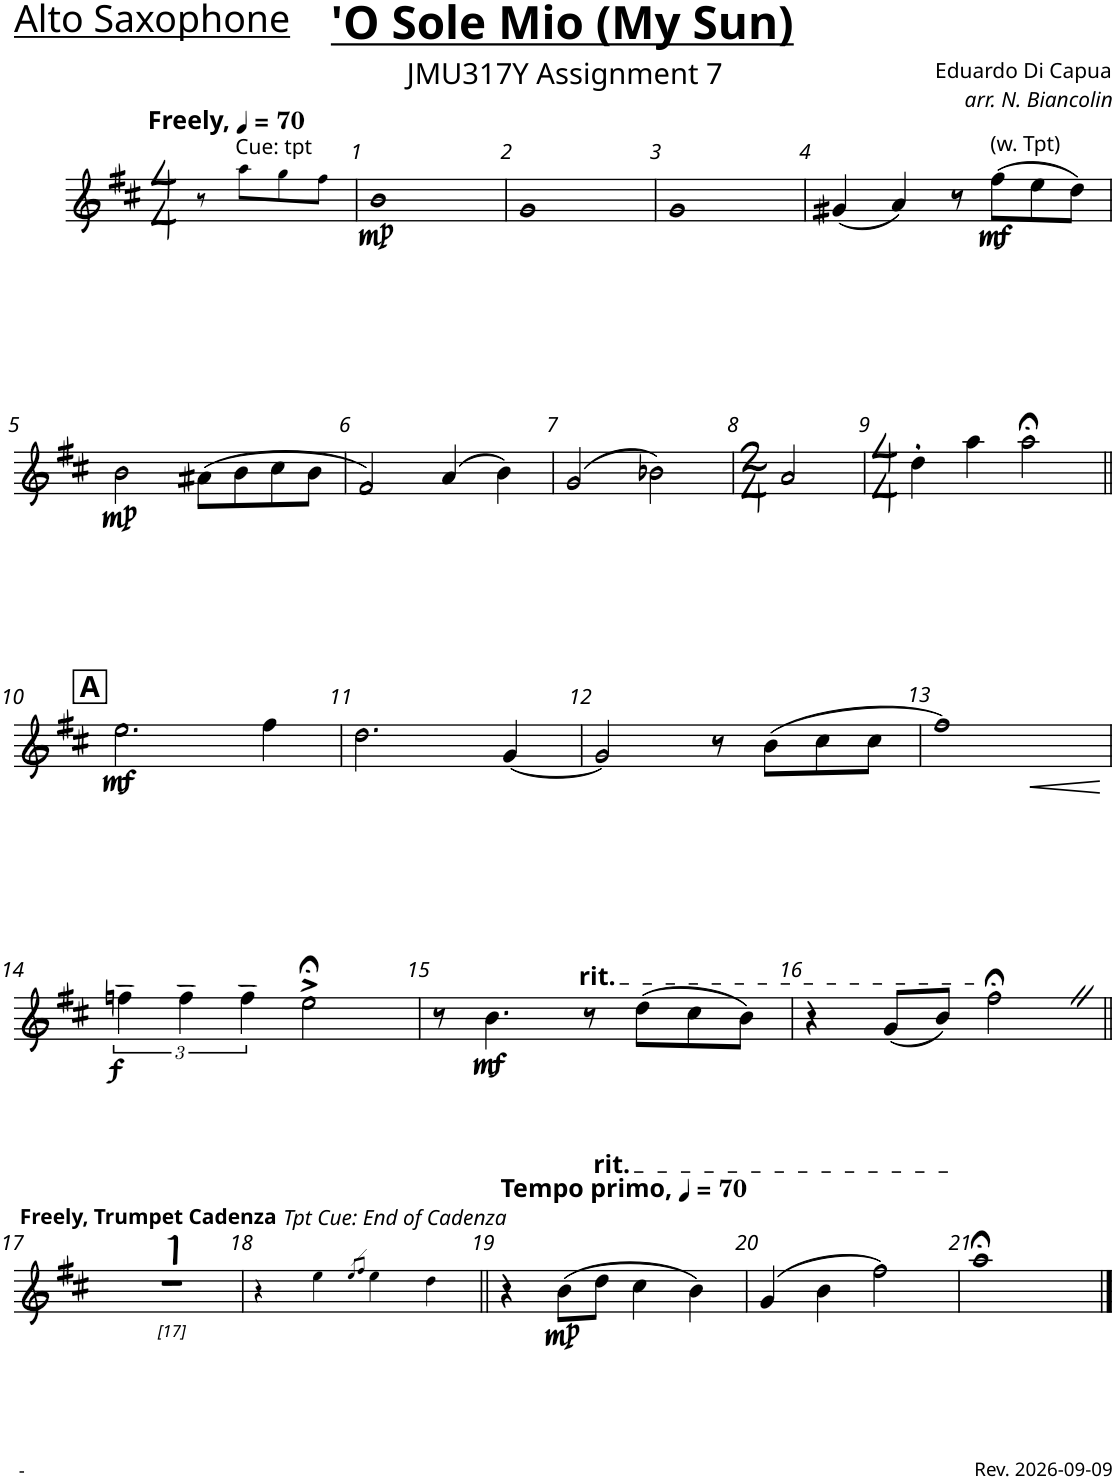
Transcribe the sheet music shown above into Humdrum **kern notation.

**kern	**dynam
*part1	*part1
*staff1	*staff1
*I"Alto Sax	*
*I'Alto	*
*clefG2	*
*Trd5c9	*
*k[f#c#]	*
*M4/4	*
*MM70	*
=	=
!LO:TX:a:B:t=Freely,	!
8r	.
!LO:TX:a:t=Cue&colon; tpt	!
8aa\L	.
8gg\	.
8ff#\J	.
=1	=1
!	!LO:DY:b
1b	mp
=2	=2
1g	.
=3	=3
1g	.
=4	=4
(4g#X/	.
4a/)	.
8r	.
!LO:TX:a:t=(w. Tpt)	!
!	!LO:DY:b
(8ff#\L	mf
8ee\	.
8dd\J)	.
!!LO:LB:g=z
=5	=5
!	!LO:DY:b
2b\	mp
(8a#X\L	.
8b\	.
8cc#\	.
8b\J	.
=6	=6
2f#/)	.
(4a/	.
4b\)	.
=7	=7
(2g/	.
2b-X\)	.
=8	=8
*M2/4	*
2a/	.
=9	=9
*M4/4	*
4dd'\	.
4aa\	.
2aa;<\	.
!!LO:LB:g=z
!!LO:REH:place=s1:a:B:cj:fs=14:t=A
=10||	=10||
!	!LO:DY:b
2.ee\	mf
4ff#\	.
=11	=11
2.dd\	.
[4g/	.
=12	=12
2g/]	.
8r	.
(8b\L	.
8cc#\	.
8cc#\J	.
=13	=13
1ff#)	.
!!LO:LB:g=z
=14	=14
!	!LO:DY:b
6ffn~\	f
6ff~\	.
6ff~\	.
2ee;<^\	.
=15	=15
8r	.
!	!LO:DY:b
4.b\	mf
!LO:TX:a:t=rit.	!
8r	.
(8dd\L	.
8cc#\	.
8b\J)	.
=16	=16
4r	.
(8g/L	.
8b/J)	.
2ff#;<Z\	.
!!LO:LB:g=z
=17||	=17||
!LO:TX:a:B:t=Freely, Trumpet Cadenza	!
1r	.
=18	=18
4r	.
!LO:TX:a:i:t=Tpt Cue&colon; End of Cadenza	!
4ee\	.
8qee/L	.
8qff#/J	.
4ee\	.
4dd\	.
=19||	=19||
*MM70	*
!LO:TX:a:B:t=Tempo primo,	!
4r	.
!	!LO:DY:b
(8b\L	mp
!LO:TX:a:t=rit.	!
8dd\J	.
4cc#\	.
4b\)	.
=20	=20
(4g/	.
4b\	.
2ff#\)	.
=21	=21
1aa;<	.
==	==
*-	*-
